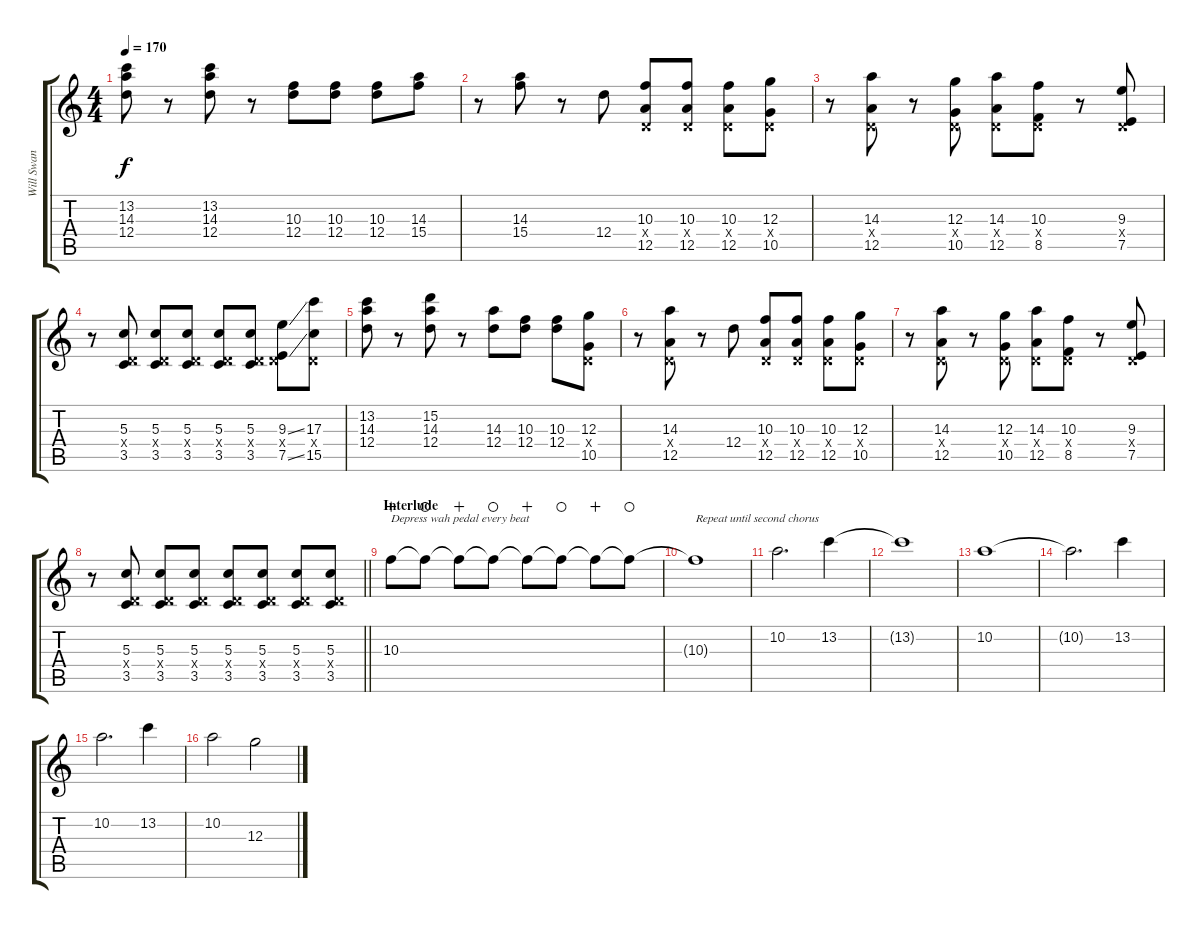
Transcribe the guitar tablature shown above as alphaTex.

\track ("Will Swan (Guitar L)" "Will Swan ") {instrument distortionguitar}
\staff {score tabs}
\tuning (E4 B3 G3 D3 A2 E2) {hide}
\ts (4 4)
\tempo 170
\clef g2
\ks c
(13.2 14.3 12.4).8{dy f} r.8 (13.2 14.3 12.4).8 r.8 (10.3 12.4).8 (10.3 12.4).8 (10.3 12.4).8 (14.3 15.4).8 |
r.8 (14.3 15.4).8 r.8 12.4.8 (10.3 0.4{x} 12.5).8 (10.3 0.4{x} 12.5).8 (10.3 0.4{x} 12.5).8 (12.3 0.4{x} 10.5).8 |
r.8 (14.3 0.4{x} 12.5).8 r.8 (12.3 0.4{x} 10.5).8 (14.3 0.4{x} 12.5).8 (10.3 0.4{x} 8.5).8 r.8 (9.3 0.4{x} 7.5).8 |
r.8 (5.3 0.4{x} 3.5).8 (5.3 0.4{x} 3.5).8 (5.3 0.4{x} 3.5).8 (5.3 0.4{x} 3.5).8 (5.3 0.4{x} 3.5).8 (9.3{ss} 0.4{x} 7.5{ss}).8 (17.3 0.4{x} 15.5).8 |
(13.2 14.3 12.4).8 r.8 (15.2 14.3 12.4).8 r.8 (14.3 12.4).8 (10.3 12.4).8 (10.3 12.4).8 (12.3 0.4{x} 10.5).8 |
r.8 (14.3 0.4{x} 12.5).8 r.8 12.4.8 (10.3 0.4{x} 12.5).8 (10.3 0.4{x} 12.5).8 (10.3 0.4{x} 12.5).8 (12.3 0.4{x} 10.5).8 |
r.8 (14.3 0.4{x} 12.5).8 r.8 (12.3 0.4{x} 10.5).8 (14.3 0.4{x} 12.5).8 (10.3 0.4{x} 8.5).8 r.8 (9.3 0.4{x} 7.5).8 |
\barLineRight lightlight
r.8 (5.3 0.4{x} 3.5).8 (5.3 0.4{x} 3.5).8 (5.3 0.4{x} 3.5).8 (5.3 0.4{x} 3.5).8 (5.3 0.4{x} 3.5).8 (5.3 0.4{x} 3.5).8 (5.3 0.4{x} 3.5).8 |
\section ("" "Interlude")
10.3.8{txt "Depress wah pedal every beat" volume 9 wahc} 10.3{t}.8{waho} 10.3{t}.8{volume 12 wahc} 10.3{t}.8{waho} 10.3{t}.8{wahc} 10.3{t}.8{waho} 10.3{t}.8{wahc} 10.3{t}.8{waho} |
10.3{t}.1{txt "Repeat until second chorus"} |
10.2.2{d} 13.2.4 |
13.2{t}.1 |
10.2.1 |
10.2{t}.2{d} 13.2.4 |
10.2.2{d} 13.2.4 |
10.2.2 12.3.2
